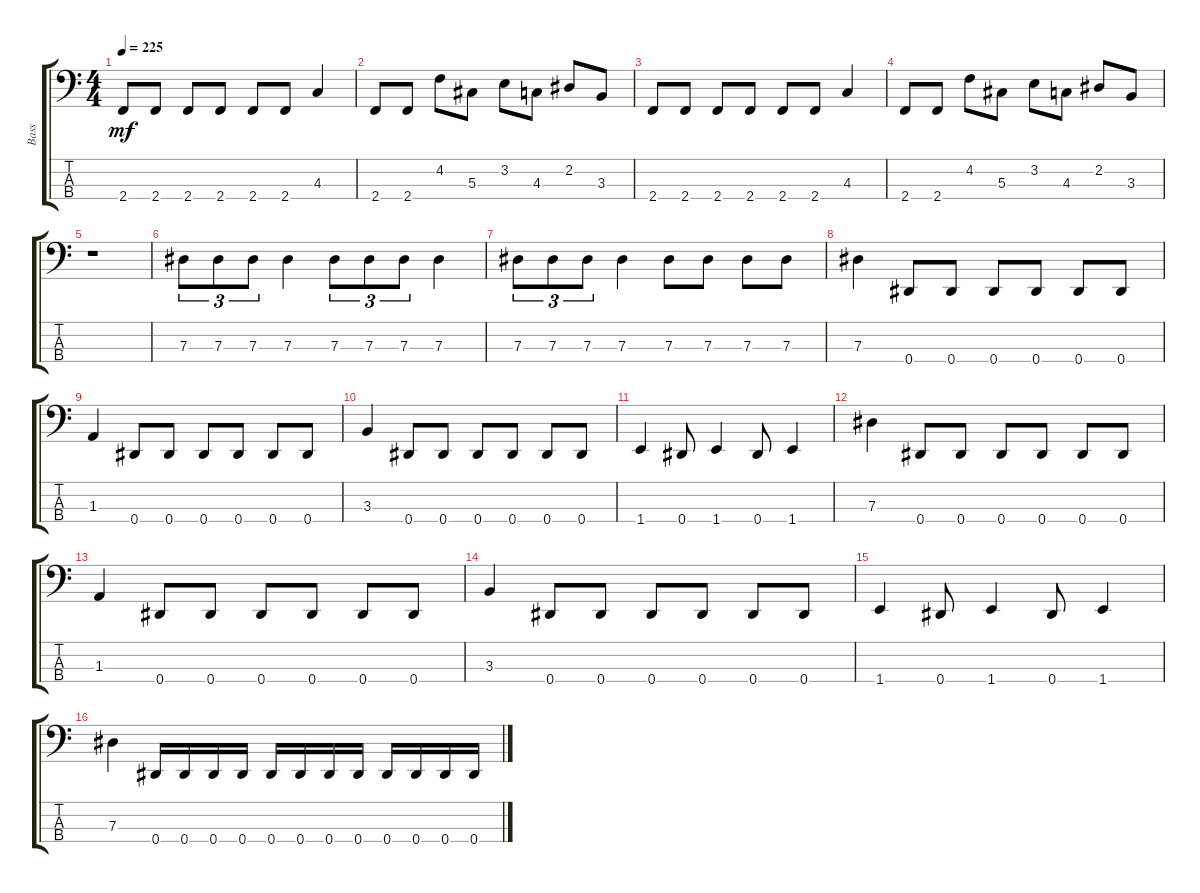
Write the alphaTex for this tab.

\track ("Bass" "Bass") {instrument electricbasspick}
\staff {score tabs}
\tuning (Gb2 Db2 Ab1 Eb1) {hide}
\ts (4 4)
\tempo 225
\clef f4
\ks c
2.4.8{dy mf} 2.4.8 2.4.8 2.4.8 2.4.8 2.4.8 4.3.4 |
2.4.8 2.4.8 4.2.8 5.3.8 3.2.8 4.3.8 2.2.8 3.3.8 |
2.4.8 2.4.8 2.4.8 2.4.8 2.4.8 2.4.8 4.3.4 |
2.4.8 2.4.8 4.2.8 5.3.8 3.2.8 4.3.8 2.2.8 3.3.8 |
r.1 |
7.3.8{tu (3 2)} 7.3.8{tu (3 2)} 7.3.8{tu (3 2)} 7.3.4 7.3.8{tu (3 2)} 7.3.8{tu (3 2)} 7.3.8{tu (3 2)} 7.3.4 |
7.3.8{tu (3 2)} 7.3.8{tu (3 2)} 7.3.8{tu (3 2)} 7.3.4 7.3.8 7.3.8 7.3.8 7.3.8 |
7.3.4 0.4.8 0.4.8 0.4.8 0.4.8 0.4.8 0.4.8 |
1.3.4 0.4.8 0.4.8 0.4.8 0.4.8 0.4.8 0.4.8 |
3.3.4 0.4.8 0.4.8 0.4.8 0.4.8 0.4.8 0.4.8 |
1.4.4 0.4.8 1.4.4 0.4.8 1.4.4 |
7.3.4 0.4.8 0.4.8 0.4.8 0.4.8 0.4.8 0.4.8 |
1.3.4 0.4.8 0.4.8 0.4.8 0.4.8 0.4.8 0.4.8 |
3.3.4 0.4.8 0.4.8 0.4.8 0.4.8 0.4.8 0.4.8 |
1.4.4 0.4.8 1.4.4 0.4.8 1.4.4 |
7.3.4 0.4.16 0.4.16 0.4.16 0.4.16 0.4.16 0.4.16 0.4.16 0.4.16 0.4.16 0.4.16 0.4.16 0.4.16
